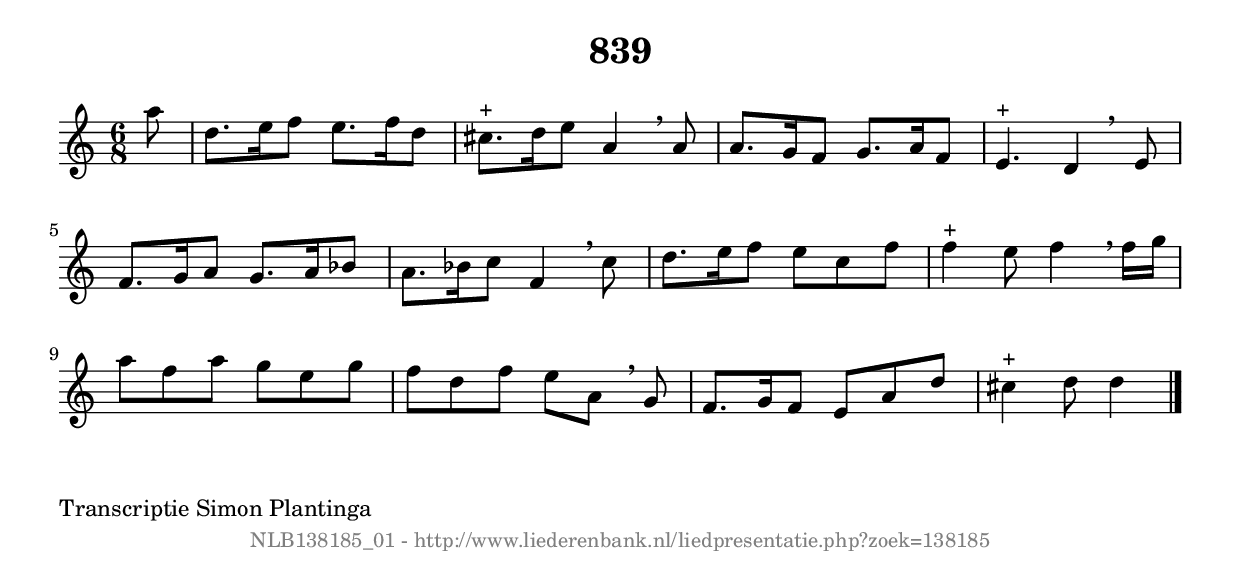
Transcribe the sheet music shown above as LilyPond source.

%
% produced by wce2krn 1.64 (7 June 2014)
%
\version"2.16"
#(append! paper-alist '(("long" . (cons (* 210 mm) (* 2000 mm)))))
#(set-default-paper-size "long")
sb = {\breathe}
mBreak = {\breathe }
bBreak = {\breathe }
x = {\once\override NoteHead #'style = #'cross }
gl=\glissando
itime={\override Staff.TimeSignature #'stencil = ##f }
ficta = {\once\set suggestAccidentals = ##t}
fine = {\once\override Score.RehearsalMark #'self-alignment-X = #1 \mark \markup {\italic{Fine}}}
dc = {\once\override Score.RehearsalMark #'self-alignment-X = #1 \mark \markup {\italic{D.C.}}}
dcf = {\once\override Score.RehearsalMark #'self-alignment-X = #1 \mark \markup {\italic{D.C. al Fine}}}
dcc = {\once\override Score.RehearsalMark #'self-alignment-X = #1 \mark \markup {\italic{D.C. al Coda}}}
ds = {\once\override Score.RehearsalMark #'self-alignment-X = #1 \mark \markup {\italic{D.S.}}}
dsf = {\once\override Score.RehearsalMark #'self-alignment-X = #1 \mark \markup {\italic{D.S. al Fine}}}
dsc = {\once\override Score.RehearsalMark #'self-alignment-X = #1 \mark \markup {\italic{D.S. al Coda}}}
pv = {\set Score.repeatCommands = #'((volta "1"))}
sv = {\set Score.repeatCommands = #'((volta "2"))}
tv = {\set Score.repeatCommands = #'((volta "3"))}
qv = {\set Score.repeatCommands = #'((volta "4"))}
xv = {\set Score.repeatCommands = #'((volta #f))}
\header{ tagline = ""
title = "839"
}
\score {{
\key d \dorian
\relative g'
{
\set melismaBusyProperties = #'()
\partial 32*4
\time 6/8
\tempo 4=120
\override Score.MetronomeMark #'transparent = ##t
\override Score.RehearsalMark #'break-visibility = #(vector #t #t #f)
a'8 | d,8. e16 f8 e8. f16 d8 | cis8.^"+" d16 e8 a,4 \sb a8 | a8. g16 f8 g8. a16 f8 | e4.^"+" d4 \bar ":|:" \bBreak
e8 | f8. g16 a8 g8. a16 bes8 | a8. bes16 c8 f,4 \sb c'8 | d8. e16 f8 e8 c8 f8 | f4^"+" e8 f4 \mBreak
f16 g16 | a8 f8 a8 g8 e8 g8 | f8 d8 f8 e8 a,8 \sb g8 | f8. g16 f8 e8 a8 d8 | cis4^"+" d8 d4 \bar "|."
 }}
 \midi { }
 \layout {
            indent = 0.0\cm
}
}
\markup { \wordwrap-string #" 
Transcriptie Simon Plantinga
"}
\markup { \vspace #0 } \markup { \with-color #grey \fill-line { \center-column { \smaller "NLB138185_01 - http://www.liederenbank.nl/liedpresentatie.php?zoek=138185" } } }
